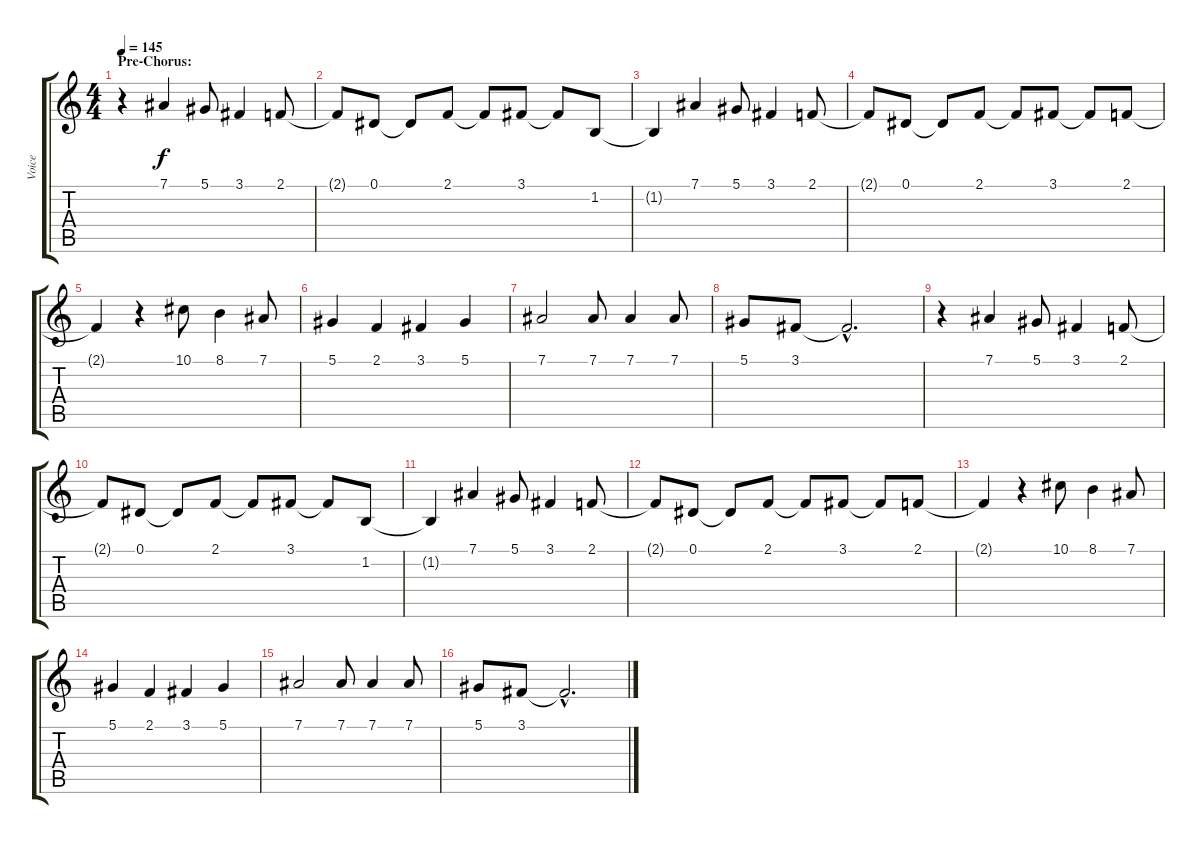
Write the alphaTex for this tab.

\track ("Voice" "Voice") {instrument violin}
\staff {score tabs}
\tuning (Eb4 Bb3 Gb3 Db3 Ab2 Eb2) {hide}
\ts (4 4)
\section ("" "Pre-Chorus:")
\tempo 145
\clef g2
\ks c
r.4{dy f} 7.1.4 5.1.8 3.1.4 2.1.8 |
2.1{t}.8 0.1.8 0.1{t}.8 2.1.8 2.1{t}.8 3.1.8 3.1{t}.8 1.2.8 |
1.2{t}.4 7.1.4 5.1.8 3.1.4 2.1.8 |
2.1{t}.8 0.1.8 0.1{t}.8 2.1.8 2.1{t}.8 3.1.8 3.1{t}.8 2.1.8 |
2.1{t}.4 r.4 10.1.8 8.1.4 7.1.8 |
5.1.4 2.1.4 3.1.4 5.1.4 |
7.1.2 7.1.8 7.1.4 7.1.8 |
5.1.8 3.1.8 3.1{hac t}.2{d} |
r.4 7.1.4 5.1.8 3.1.4 2.1.8 |
2.1{t}.8 0.1.8 0.1{t}.8 2.1.8 2.1{t}.8 3.1.8 3.1{t}.8 1.2.8 |
1.2{t}.4 7.1.4 5.1.8 3.1.4 2.1.8 |
2.1{t}.8 0.1.8 0.1{t}.8 2.1.8 2.1{t}.8 3.1.8 3.1{t}.8 2.1.8 |
2.1{t}.4 r.4 10.1.8 8.1.4 7.1.8 |
5.1.4 2.1.4 3.1.4 5.1.4 |
7.1.2 7.1.8 7.1.4 7.1.8 |
5.1.8 3.1.8 3.1{hac t}.2{d}
